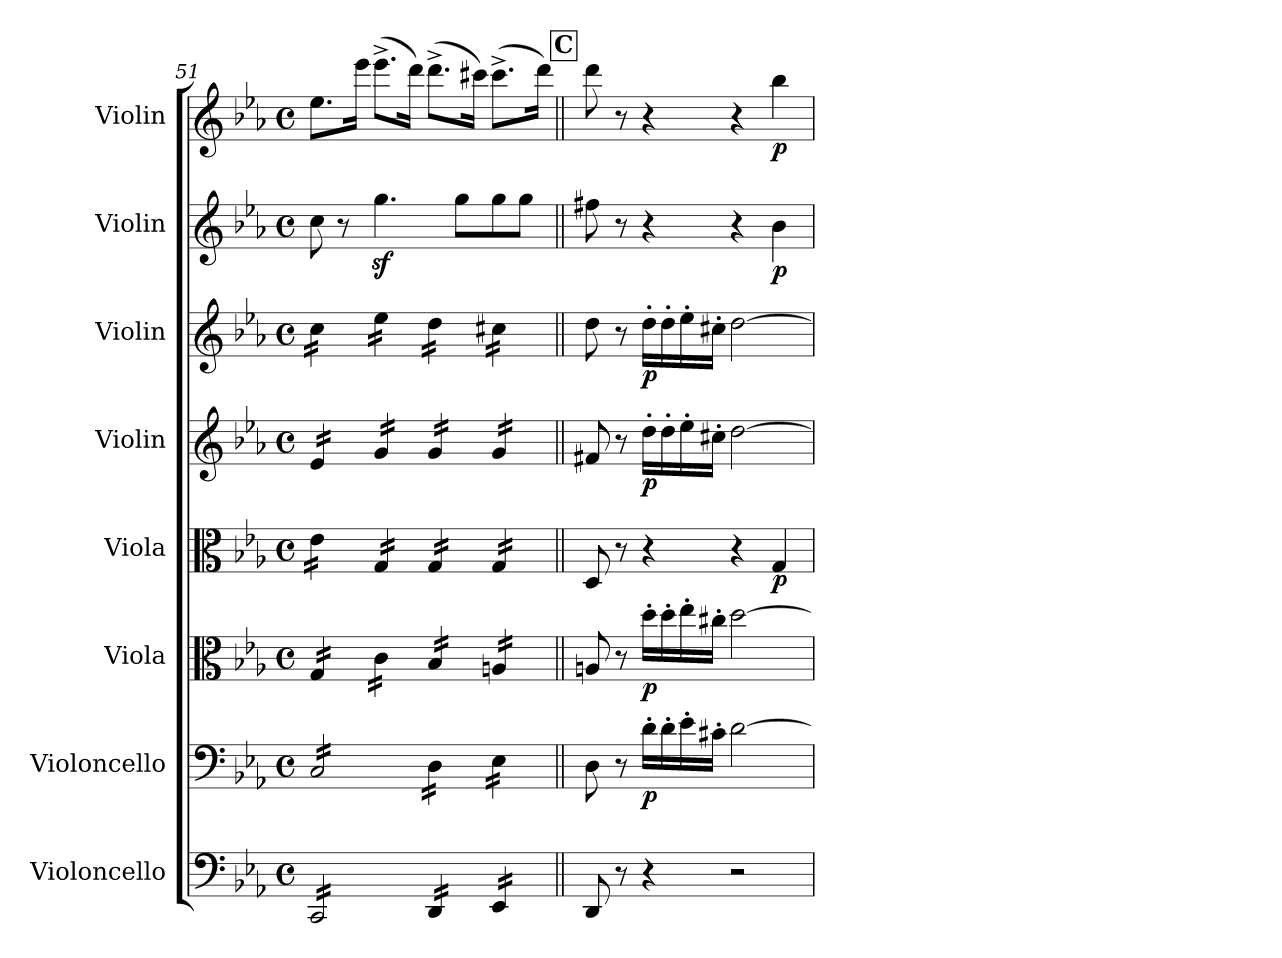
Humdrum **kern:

**kern	**kern	**dynam	**kern	**dynam	**kern	**dynam	**kern	**dynam	**kern	**dynam	**kern	**dynam	**kern	**dynam
*part8	*part7	*part7	*part6	*part6	*part5	*part5	*part4	*part4	*part3	*part3	*part2	*part2	*part1	*part1
*staff8	*staff7	*staff7	*staff6	*staff6	*staff5	*staff5	*staff4	*staff4	*staff3	*staff3	*staff2	*staff2	*staff1	*staff1
*I"Violoncello	*I"Violoncello	*	*I"Viola	*	*I"Viola	*	*I"Violin	*	*I"Violin	*	*I"Violin	*	*I"Violin	*
*I'Vc.	*I'Vc.	*	*I'Vla.	*	*I'Vla.	*	*I'Vln.	*	*I'Vln.	*	*I'Vln.	*	*I'Vln.	*
*clefF4	*clefF4	*	*clefC3	*	*clefC3	*	*clefG2	*	*clefG2	*	*clefG2	*	*clefG2	*
*k[b-e-a-]	*k[b-e-a-]	*	*k[b-e-a-]	*	*k[b-e-a-]	*	*k[b-e-a-]	*	*k[b-e-a-]	*	*k[b-e-a-]	*	*k[b-e-a-]	*
*M4/4	*M4/4	*	*M4/4	*	*M4/4	*	*M4/4	*	*M4/4	*	*M4/4	*	*M4/4	*
*met(c)	*met(c)	*	*met(c)	*	*met(c)	*	*met(c)	*	*met(c)	*	*met(c)	*	*met(c)	*
=51	=51	=51	=51	=51	=51	=51	=51	=51	=51	=51	=51	=51	=51	=51
*tremolo	*	*	*	*	*	*	*	*	*	*	*	*	*	*
*	*tremolo	*	*	*	*	*	*	*	*	*	*	*	*	*
*	*	*	*tremolo	*	*	*	*	*	*	*	*	*	*	*
*	*	*	*	*	*tremolo	*	*	*	*	*	*	*	*	*
*	*	*	*	*	*	*	*tremolo	*	*	*	*	*	*	*
*	*	*	*	*	*	*	*	*	*tremolo	*	*	*	*	*
16CC/LL	16C/LL	.	16G/LL	.	16e-\LL	.	16e-/LL	.	16cc\LL	.	8cc\	.	8.ee-\L	.
16CC/	16C/	.	16G/	.	16e-\	.	16e-/	.	16cc\	.	.	.	.	.
16CC/	16C/	.	16G/	.	16e-\	.	16e-/	.	16cc\	.	8r	.	.	.
16CC/	16C/	.	16G/JJ	.	16e-\JJ	.	16e-/JJ	.	16cc\JJ	.	.	.	16eee-\Jk	.
16CC/	16C/	.	16c\LL	.	16G/LL	.	16g/LL	.	16ee-\LL	.	4.ggz<\	.	(>8.eee-^\L	.
16CC/	16C/	.	16c\	.	16G/	.	16g/	.	16ee-\	.	.	.	.	.
16CC/	16C/	.	16c\	.	16G/	.	16g/	.	16ee-\	.	.	.	.	.
16CC/JJ	16C/JJ	.	16c\JJ	.	16G/JJ	.	16g/JJ	.	16ee-\JJ	.	.	.	16ddd\Jk)	.
16DD/LL	16D\LL	.	16B-/LL	.	16G/LL	.	16g/LL	.	16dd\LL	.	.	.	(>8.ddd^\L	.
16DD/	16D\	.	16B-/	.	16G/	.	16g/	.	16dd\	.	.	.	.	.
16DD/	16D\	.	16B-/	.	16G/	.	16g/	.	16dd\	.	8gg\L	.	.	.
16DD/JJ	16D\JJ	.	16B-/JJ	.	16G/JJ	.	16g/JJ	.	16dd\JJ	.	.	.	16ccc#X\Jk)	.
16EE-/LL	16E-\LL	.	16An/LL	.	16G/LL	.	16g/LL	.	16cc#X\LL	.	8gg\	.	(>8.ccc#^\L	.
16EE-/	16E-\	.	16An/	.	16G/	.	16g/	.	16cc#X\	.	.	.	.	.
16EE-/	16E-\	.	16An/	.	16G/	.	16g/	.	16cc#X\	.	8gg\J	.	.	.
16EE-/JJ	16E-\JJ	.	16An/JJ	.	16G/JJ	.	16g/JJ	.	16cc#X\JJ	.	.	.	16ddd\Jk)	.
*	*	*	*	*	*	*	*	*	*Xtremolo	*	*	*	*	*
*	*	*	*	*	*	*	*Xtremolo	*	*	*	*	*	*	*
*	*	*	*	*	*Xtremolo	*	*	*	*	*	*	*	*	*
*	*	*	*Xtremolo	*	*	*	*	*	*	*	*	*	*	*
*	*Xtremolo	*	*	*	*	*	*	*	*	*	*	*	*	*
*Xtremolo	*	*	*	*	*	*	*	*	*	*	*	*	*	*
!!LO:REH:place=s1:a:B:fs=14:t=C
=52||	=52||	=52||	=52||	=52||	=52||	=52||	=52||	=52||	=52||	=52||	=52||	=52||	=52||	=52||
8DD/	8D\	.	8An/	.	8D/	.	8f#X/	.	8dd\	.	8ff#X\	.	8ddd\	.
8r	8r	.	8r	.	8r	.	8r	.	8r	.	8r	.	8r	.
!	!	!LO:DY:b	!	!LO:DY:b	!	!	!	!LO:DY:b	!	!LO:DY:b	!	!	!	!
4r	16d'\LL	p	16dd'\LL	p	4r	.	16dd'\LL	p	16dd'\LL	p	4r	.	4r	.
.	16d'\	.	16dd'\	.	.	.	16dd'\	.	16dd'\	.	.	.	.	.
.	16e-'\	.	16ee-'\	.	.	.	16ee-'\	.	16ee-'\	.	.	.	.	.
.	16c#X'\JJ	.	16cc#X'\JJ	.	.	.	16cc#X'\JJ	.	16cc#X'\JJ	.	.	.	.	.
2r	[2d\	.	[2dd\	.	4r	.	[2dd\	.	[2dd\	.	4r	.	4r	.
!	!	!	!	!	!	!LO:DY:b	!	!	!	!	!	!LO:DY:b	!	!LO:DY:b
.	.	.	.	.	4G/	p	.	.	.	.	4b-\	p	4bb-\	p
=	=	=	=	=	=	=	=	=	=	=	=	=	=	=
*-	*-	*-	*-	*-	*-	*-	*-	*-	*-	*-	*-	*-	*-	*-
